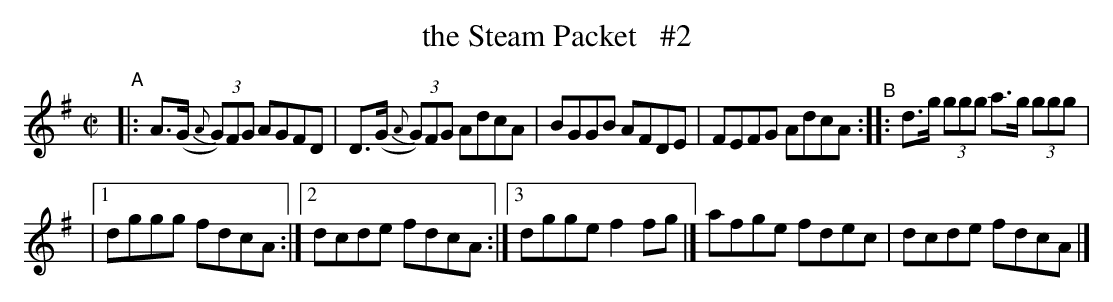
X:1
T: the Steam Packet   #2
M: C|
L: 1/8
K: G	% and Ador
"^A"\
|: A>(G (3{A}G)FG AGFD | D>(G (3{A}G)FG AdcA | BGGB AFDE | FEFG AdcA "^B":: d>g (3ggg a>g (3ggg |
|[1 dggg fdcA :|[2 dcde fdcA :|[3 dgge f2fg |] afge fdec | dcde fdcA |]
